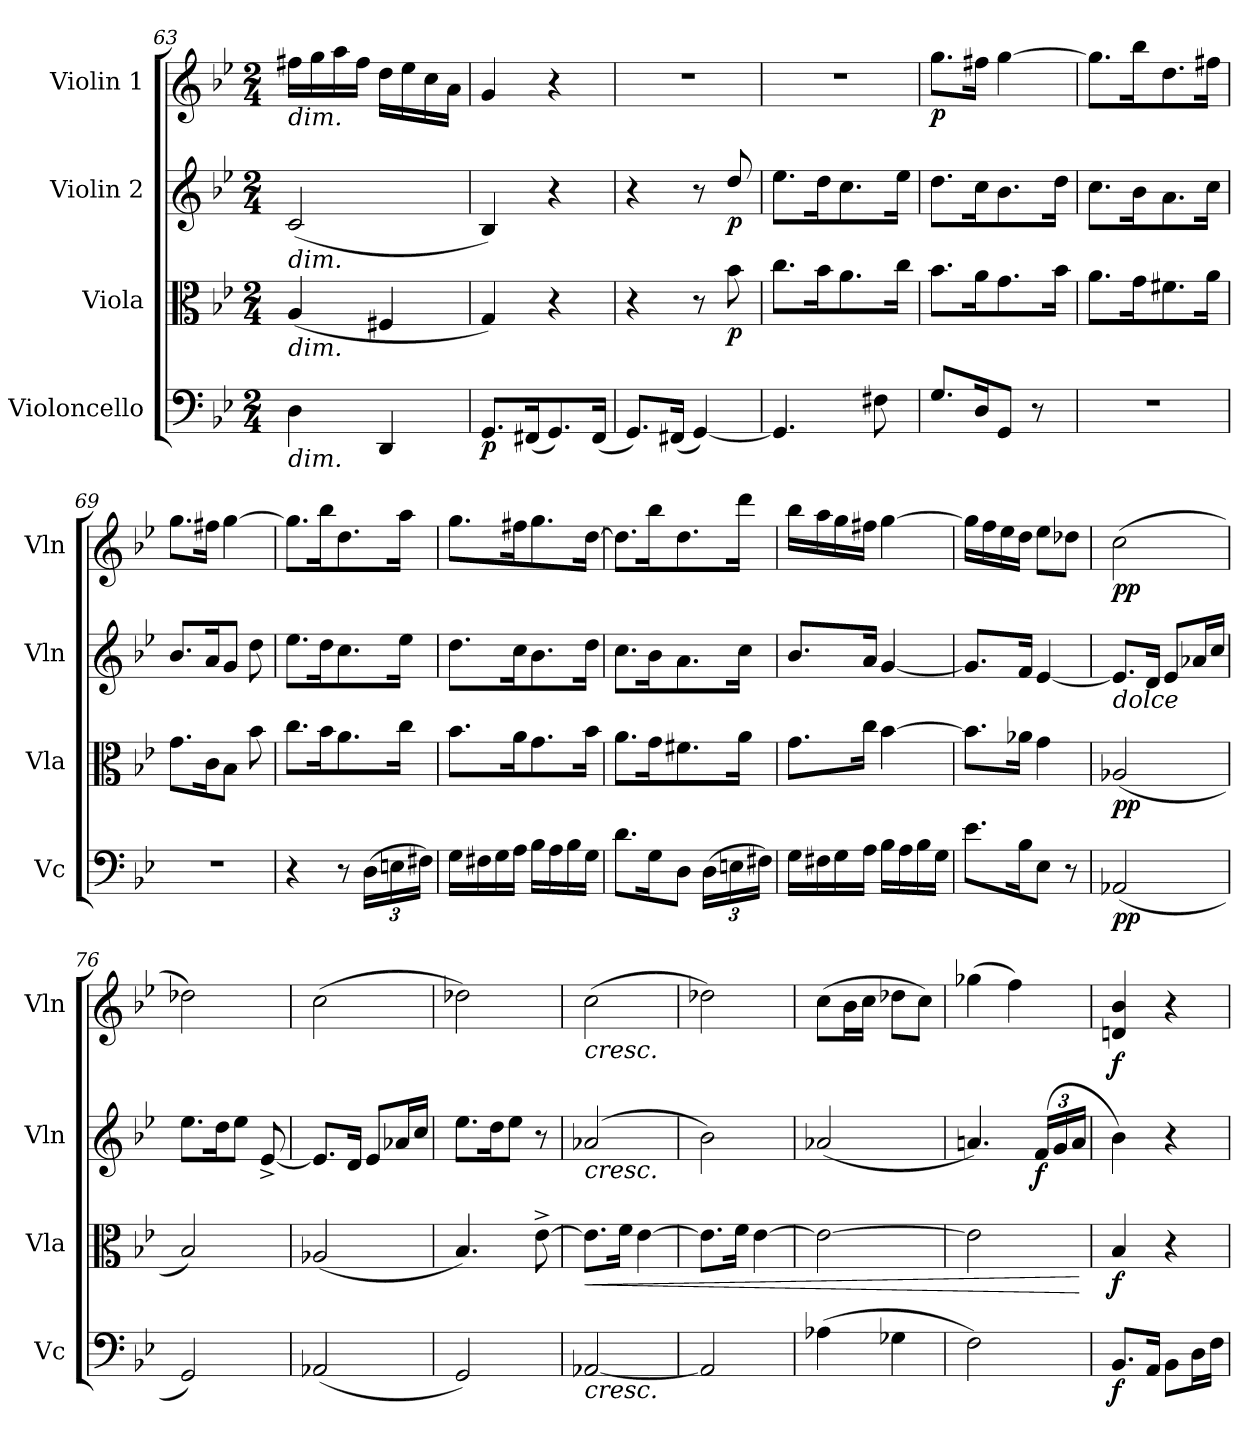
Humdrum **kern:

**kern	**dynam	**kern	**dynam	**kern	**dynam	**kern	**dynam
*part4	*part4	*part3	*part3	*part2	*part2	*part1	*part1
*staff4	*staff4	*staff3	*staff3	*staff2	*staff2	*staff1	*staff1
*I"Violoncello	*	*I"Viola	*	*I"Violin 2	*	*I"Violin 1	*
*I'Vc	*	*I'Vla	*	*I'Vln	*	*I'Vln	*
*clefF4	*	*clefC3	*	*clefG2	*	*clefG2	*
*k[b-e-]	*	*k[b-e-]	*	*k[b-e-]	*	*k[b-e-]	*
*M2/4	*	*M2/4	*	*M2/4	*	*M2/4	*
=63	=63	=63	=63	=63	=63	=63	=63
!	!	!	!	!	!	!LO:TX:b:i:t=dim.	!
!	!	!	!	!LO:TX:b:i:t=dim.	!	!	!
!	!	!LO:TX:b:i:t=dim.	!	!	!	!	!
!LO:TX:b:i:t=dim.	!	!	!	!	!	!	!
4D\	.	(4A/	.	(2c/	.	16ff#X\LL	.
.	.	.	.	.	.	16gg\	.
.	.	.	.	.	.	16aa\	.
.	.	.	.	.	.	16ff#\JJ	.
4DD/	.	4F#X/	.	.	.	16dd\LL	.
.	.	.	.	.	.	16ee-\	.
.	.	.	.	.	.	16cc\	.
.	.	.	.	.	.	16a\JJ	.
=64	=64	=64	=64	=64	=64	=64	=64
!	!LO:DY:b	!	!	!	!	!	!
8.GG/L	p	4G/)	.	4B-/)	.	4g/	.
(16FF#X/K	.	.	.	.	.	.	.
8.GG/)	.	4r	.	4r	.	4r	.
(16FF#/Jk	.	.	.	.	.	.	.
!!LO:LB:g=z
=65	=65	=65	=65	=65	=65	=65	=65
8.GG/L)	.	4r	.	4r	.	2r	.
(16FF#X/Jk	.	.	.	.	.	.	.
[4GG/)	.	8r	.	8r	.	.	.
!	!	!	!LO:DY:b	!	!LO:DY:b	!	!
.	.	8b-\	p	8dd/	p	.	.
=66	=66	=66	=66	=66	=66	=66	=66
4.GG/]	.	8.cc\L	.	8.ee-\L	.	2r	.
.	.	16b-\K	.	16dd\K	.	.	.
.	.	8.a\	.	8.cc\	.	.	.
8F#X\	.	.	.	.	.	.	.
.	.	16cc\Jk	.	16ee-\Jk	.	.	.
=67	=67	=67	=67	=67	=67	=67	=67
!	!	!	!	!	!	!	!LO:DY:b
8.G/L	.	8.b-\L	.	8.dd\L	.	8.gg\L	p
16D/K	.	16a\K	.	16cc\K	.	16ff#X\Jk	.
8GG/J	.	8.g\	.	8.b-\	.	[4gg\	.
8r	.	.	.	.	.	.	.
.	.	16b-\Jk	.	16dd\Jk	.	.	.
=68	=68	=68	=68	=68	=68	=68	=68
2r	.	8.a\L	.	8.cc\L	.	8.gg\L]	.
.	.	16g\K	.	16b-\K	.	16bb-\K	.
.	.	8.f#X\	.	8.a\	.	8.dd\	.
.	.	16a\Jk	.	16cc\Jk	.	16ff#X\Jk	.
=69	=69	=69	=69	=69	=69	=69	=69
2r	.	8.g\L	.	8.b-/L	.	8.gg\L	.
.	.	16c\K	.	16a/K	.	16ff#X\Jk	.
.	.	8B-\J	.	8g/J	.	[4gg\	.
.	.	8b-\	.	8dd\	.	.	.
=70	=70	=70	=70	=70	=70	=70	=70
4r	.	8.cc\L	.	8.ee-\L	.	8.gg\L]	.
.	.	16b-\K	.	16dd\K	.	16bb-\K	.
8r	.	8.a\	.	8.cc\	.	8.dd\	.
*Xbrackettup	*	*	*	*	*	*	*
(24D\LL	.	.	.	.	.	.	.
24En\	.	.	.	.	.	.	.
.	.	16cc\Jk	.	16ee-\Jk	.	16aa\Jk	.
24F#X\JJ)	.	.	.	.	.	.	.
=71	=71	=71	=71	=71	=71	=71	=71
16G\LL	.	8.b-\L	.	8.dd\L	.	8.gg\L	.
16F#X\	.	.	.	.	.	.	.
16G\	.	.	.	.	.	.	.
16A\JJ	.	16a\K	.	16cc\K	.	16ff#X\K	.
16B-\LL	.	8.g\	.	8.b-\	.	8.gg\	.
16A\	.	.	.	.	.	.	.
16B-\	.	.	.	.	.	.	.
16G\JJ	.	16b-\Jk	.	16dd\Jk	.	[16dd\Jk	.
!!LO:LB:g=z
=72	=72	=72	=72	=72	=72	=72	=72
8.d\L	.	8.a\L	.	8.cc\L	.	8.dd\L]	.
16G\K	.	16g\K	.	16b-\K	.	16bb-\K	.
8D\J	.	8.f#X\	.	8.a\	.	8.dd\	.
(24D\LL	.	.	.	.	.	.	.
24En\	.	.	.	.	.	.	.
.	.	16a\Jk	.	16cc\Jk	.	16ddd\Jk	.
24F#X\JJ)	.	.	.	.	.	.	.
=73	=73	=73	=73	=73	=73	=73	=73
16G\LL	.	8.g\L	.	8.b-/L	.	16bb-\LL	.
16F#X\	.	.	.	.	.	16aa\	.
16G\	.	.	.	.	.	16gg\	.
16A\JJ	.	16cc\Jk	.	16a/Jk	.	16ff#X\JJ	.
16B-\LL	.	[4b-\	.	[4g/	.	[4gg\	.
16A\	.	.	.	.	.	.	.
16B-\	.	.	.	.	.	.	.
16G\JJ	.	.	.	.	.	.	.
=74	=74	=74	=74	=74	=74	=74	=74
8.e-\L	.	8.b-\L]	.	8.g/L]	.	16gg\LL]	.
.	.	.	.	.	.	16ff\	.
.	.	.	.	.	.	16ee-\	.
16B-\K	.	16a-X\Jk	.	16f/Jk	.	16dd\JJ	.
8E-\J	.	4g\	.	[4e-/	.	8ee-\L	.
8r	.	.	.	.	.	8dd-X\J	.
=75	=75	=75	=75	=75	=75	=75	=75
!	!	!	!	!LO:TX:b:i:t=dolce	!	!	!
!	!LO:DY:b	!	!LO:DY:b	!	!	!	!LO:DY:b
(2AA-X/	pp	(2A-X/	pp	8.e-/L]	.	(2cc\	pp
.	.	.	.	16d/Jk	.	.	.
.	.	.	.	8e-/L	.	.	.
.	.	.	.	16a-X/L	.	.	.
.	.	.	.	16cc/JJ	.	.	.
=76	=76	=76	=76	=76	=76	=76	=76
2GG/)	.	2B-/)	.	8.ee-\L	.	2dd-X\)	.
.	.	.	.	16dd\K	.	.	.
.	.	.	.	8ee-\J	.	.	.
.	.	.	.	[8e-^/	.	.	.
=77	=77	=77	=77	=77	=77	=77	=77
(2AA-X/	.	(2A-X/	.	8.e-/L]	.	(2cc\	.
.	.	.	.	16d/Jk	.	.	.
.	.	.	.	8e-/L	.	.	.
.	.	.	.	16a-X/L	.	.	.
.	.	.	.	16cc/JJ	.	.	.
=78	=78	=78	=78	=78	=78	=78	=78
2GG/)	.	4.B-/)	.	8.ee-\L	.	2dd-X\)	.
.	.	.	.	16dd\K	.	.	.
.	.	.	.	8ee-\J	.	.	.
.	.	[8e-^\	.	8r	.	.	.
!!LO:LB:g=z
=79	=79	=79	=79	=79	=79	=79	=79
!	!	!	!	!	!	!LO:TX:b:i:t=cresc.	!
!	!	!	!	!LO:TX:b:i:t=cresc.	!	!	!
!LO:TX:b:i:t=cresc.	!	!	!	!	!	!	!
!	!	!	!LO:HP:b	!	!	!	!
[2AA-X/	.	8.e-\L]	<	(2a-X/	.	(2cc\	.
.	.	16f\Jk	.	.	.	.	.
.	.	[4e-\	.	.	.	.	.
=80	=80	=80	=80	=80	=80	=80	=80
2AA-/]	.	8.e-\L]	.	2b-\)	.	2dd-X\)	.
.	.	16f\Jk	.	.	.	.	.
.	.	[4e-\	.	.	.	.	.
=81	=81	=81	=81	=81	=81	=81	=81
(4A-X\	.	2e-\_	.	(2a-X/	.	(8cc\L	.
.	.	.	.	.	.	16b-\L	.
.	.	.	.	.	.	16cc\JJ	.
4G-X\	.	.	.	.	.	8dd-X\L	.
.	.	.	.	.	.	8cc\J)	.
=82	=82	=82	=82	=82	=82	=82	=82
2F\)	.	2e-\]	.	4.an/)	.	(4gg-X\	.
.	.	.	.	.	.	4ff\)	.
*	*	*	*	*Xbrackettup	*	*	*
!	!	!	!	!	!LO:DY:b	!	!
.	.	.	.	(24f/LL	f	.	.
.	.	.	.	24g/	.	.	.
.	.	.	.	24a/JJ	.	.	.
.	.	.	[	.	.	.	.
=83	=83	=83	=83	=83	=83	=83	=83
!	!LO:DY:b	!	!LO:DY:b	!	!	!	!LO:DY:b
8.BB-/L	f	4B-/	f	4b-\)	.	4dn/ 4b-/	f
16AA/Jk	.	.	.	.	.	.	.
8BB-\L	.	4r	.	4r	.	4r	.
16D\L	.	.	.	.	.	.	.
16F\JJ	.	.	.	.	.	.	.
=	=	=	=	=	=	=	=
*-	*-	*-	*-	*-	*-	*-	*-
